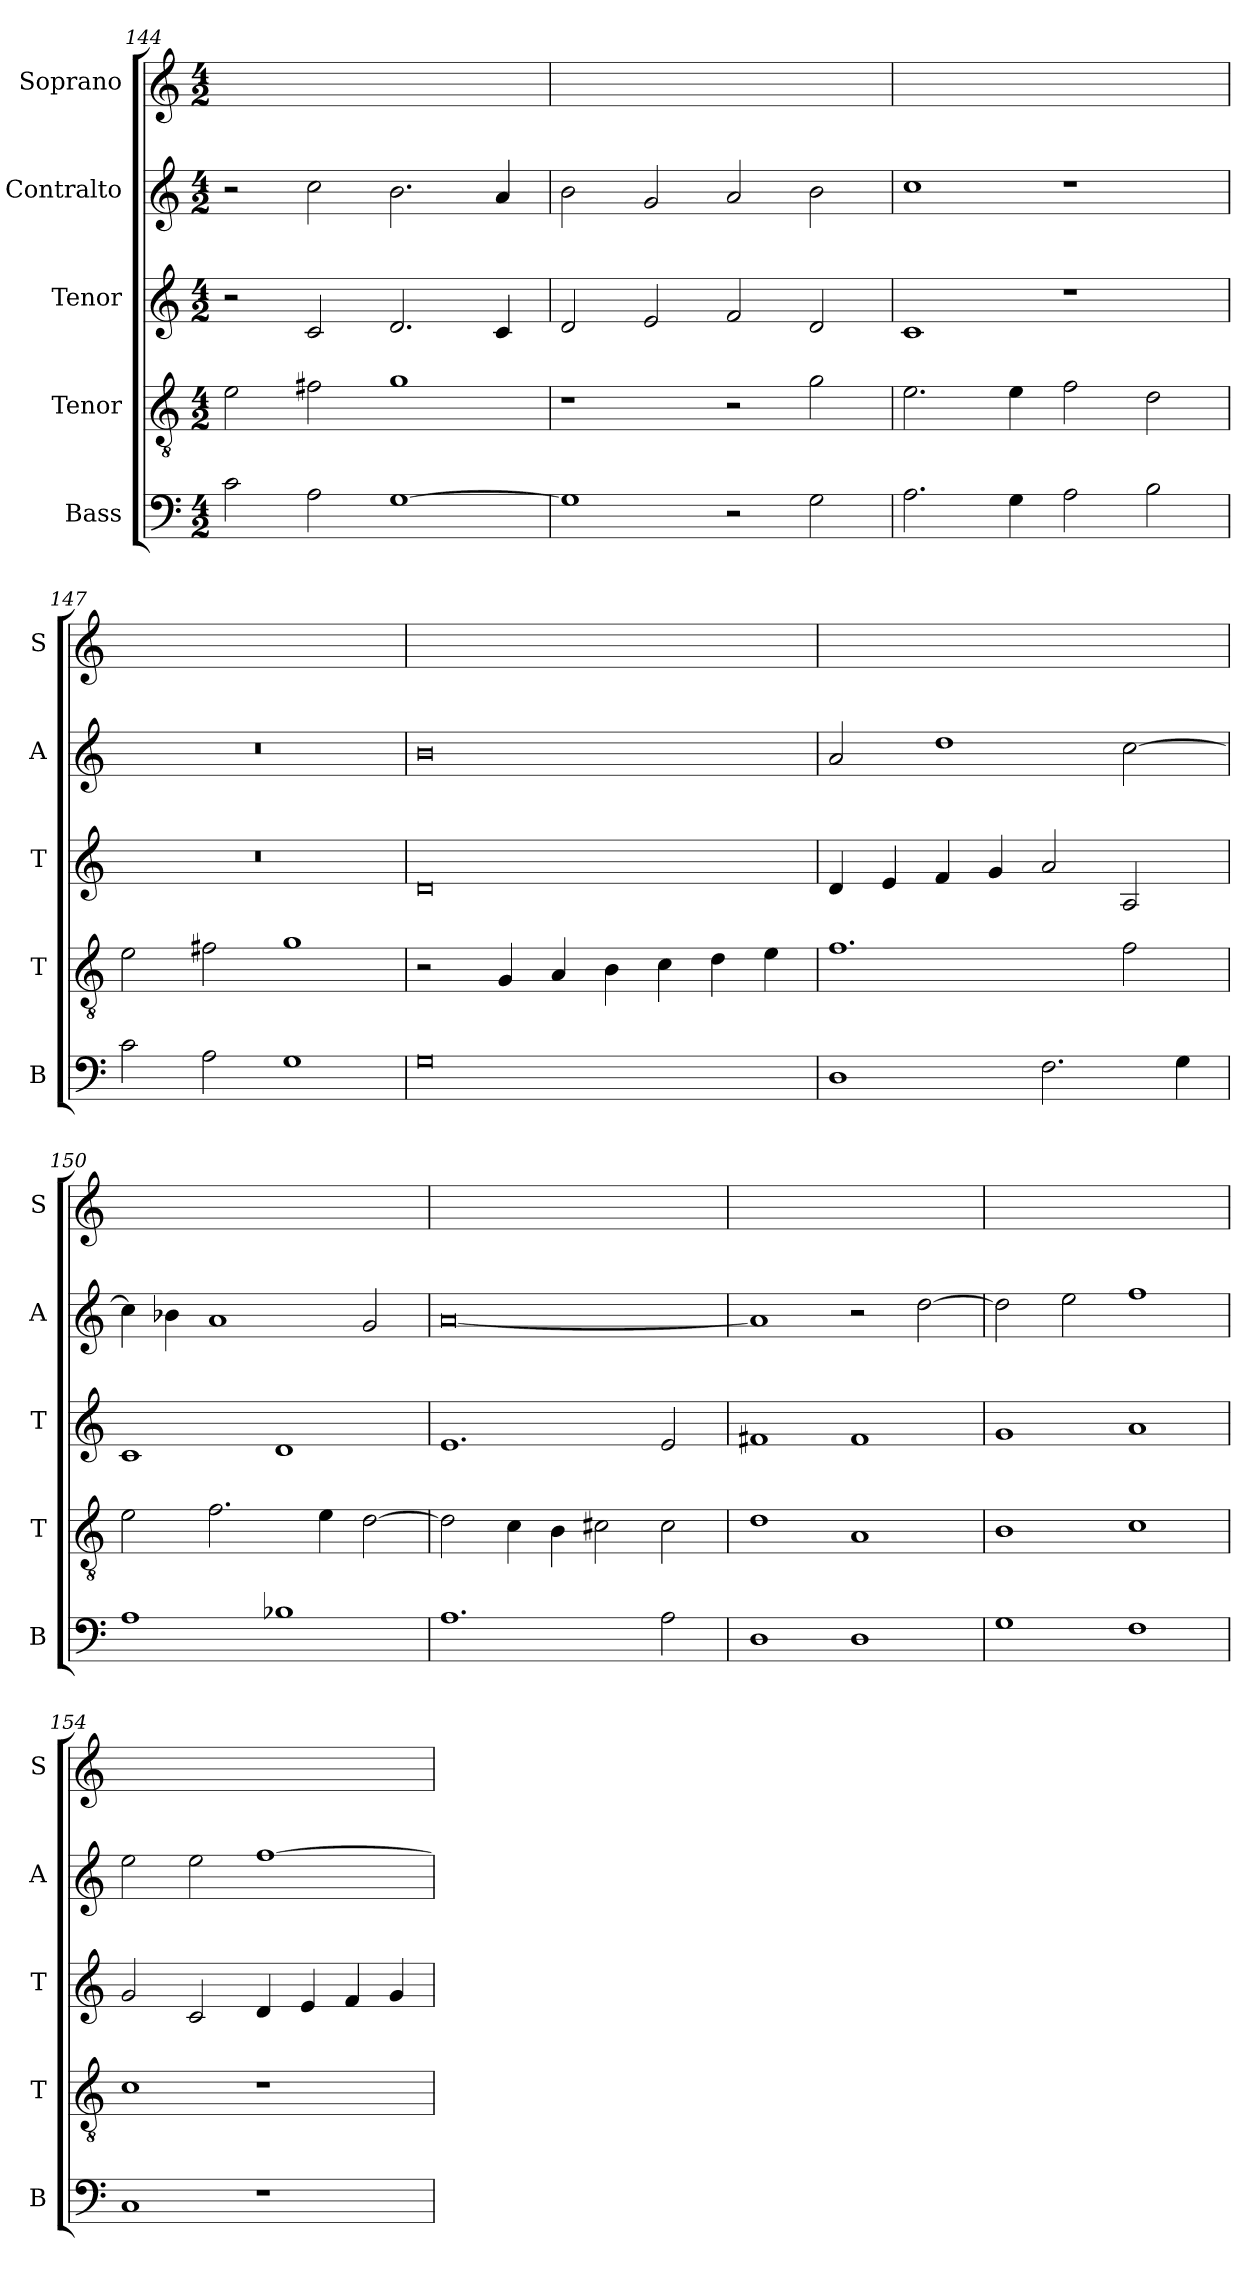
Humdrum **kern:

**kern	**kern	**kern	**kern	**kern
*part5	*part4	*part3	*part2	*part1
*staff5	*staff4	*staff3	*staff2	*staff1
*I"Bass	*I"Tenor	*I"Tenor	*I"Contralto	*I"Soprano
*I'B	*I'T	*I'T	*I'A	*I'S
*clefF4	*clefGv2	*clefG2	*clefG2	*clefG2
*k[]	*k[]	*k[]	*k[]	*k[]
*G:mix	*G:mix	*G:mix	*G:mix	*G:mix
*M4/2	*M4/2	*M4/2	*M4/2	*M4/2
=144	=144	=144	=144	=144
2c	2e	2r	2r	0ryy
2A	2f#X	2c	2cc	.
[1G	1g	2.d	2.b	.
.	.	4c	4a	.
=145	=145	=145	=145	=145
1G]	1r	2d	2b	0ryy
.	.	2e	2g	.
2r	2r	2f	2a	.
2G	2g	2d	2b	.
=146	=146	=146	=146	=146
2.A	2.e	1c	1cc	0ryy
4G	4e	.	.	.
2A	2f	1r	1r	.
2B	2d	.	.	.
=147	=147	=147	=147	=147
2c	2e	0r	0r	0ryy
2A	2f#X	.	.	.
1G	1g	.	.	.
=148	=148	=148	=148	=148
0G	2r	0d	0b	0ryy
.	4G	.	.	.
.	4A	.	.	.
.	4B	.	.	.
.	4c	.	.	.
.	4d	.	.	.
.	4e	.	.	.
=149	=149	=149	=149	=149
1D	1.f	4d	2a	0ryy
.	.	4e	.	.
.	.	4f	1dd	.
.	.	4g	.	.
2.F	.	2a	.	.
.	2f	2A	[2cc	.
4G	.	.	.	.
=150	=150	=150	=150	=150
1A	2e	1c	4cc]	0ryy
.	.	.	4b-X	.
.	2.f	.	1a	.
1B-X	.	1d	.	.
.	4e	.	.	.
.	[2d	.	2g	.
=151	=151	=151	=151	=151
1.A	2d]	1.e	[0a	0ryy
.	4c	.	.	.
.	4B	.	.	.
.	2c#X	.	.	.
2A	2c#	2e	.	.
=152	=152	=152	=152	=152
1D	1d	1f#X	1a]	0ryy
1D	1A	1f#	2r	.
.	.	.	[2dd	.
=153	=153	=153	=153	=153
1G	1B	1g	2dd]	0ryy
.	.	.	2ee	.
1F	1c	1a	1ff	.
=154	=154	=154	=154	=154
1C	1c	2g	2ee	0ryy
.	.	2c	2ee	.
1r	1r	4d	[1ff	.
.	.	4e	.	.
.	.	4f	.	.
.	.	4g	.	.
=	=	=	=	=
*-	*-	*-	*-	*-
